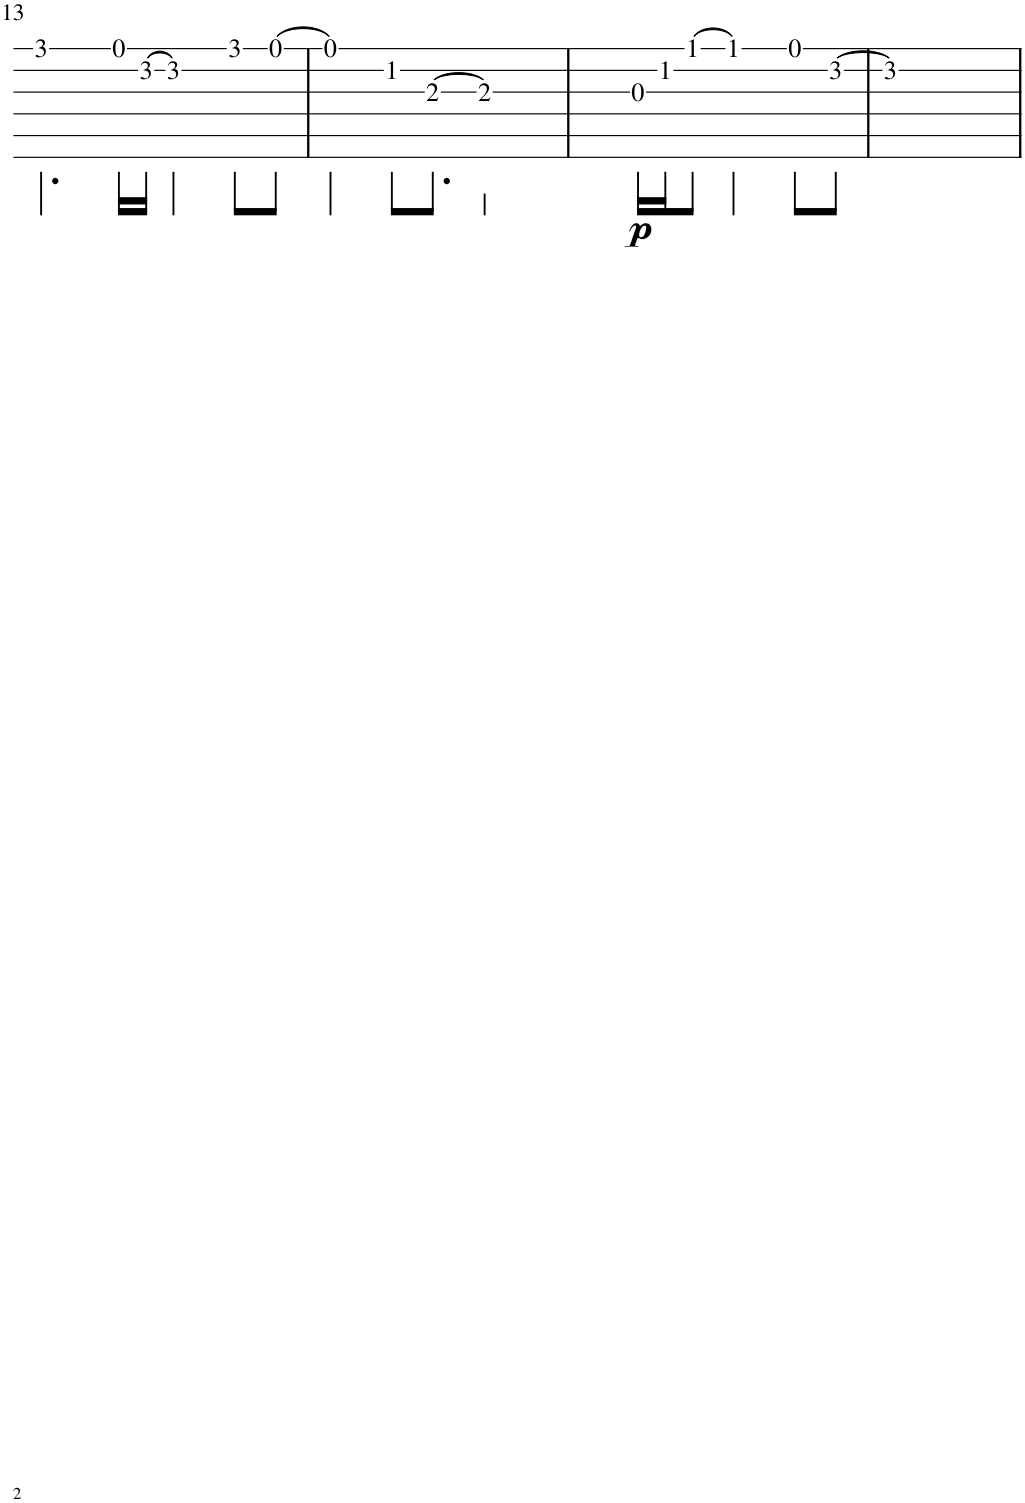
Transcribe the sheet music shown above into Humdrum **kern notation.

**kern	**dynam
*part1	*part1
*staff1	*staff1
*I"Classical Guitar	*
*I'Guit.	*
!!LO:PB:g=z
*clefG2	*
*k[]	*
*M4/4	*
*met(c)	*
=13	=13
4.g\	.
16e\LL	.
[>16d\JJ	.
4d\]	.
8g\L	.
[>8e\J	.
=14	=14
4e\]	.
8c\L	.
[>8.A\J	.
4..A\_	.
=15	=15
4r	.
!	!LO:DY:b
16A\]	p
16G\LL	.
16c\J	.
[>8f\J	.
4f\]	.
8e\L	.
[>8d\J	.
=16	=16
1d]	.
=	=
*-	*-
